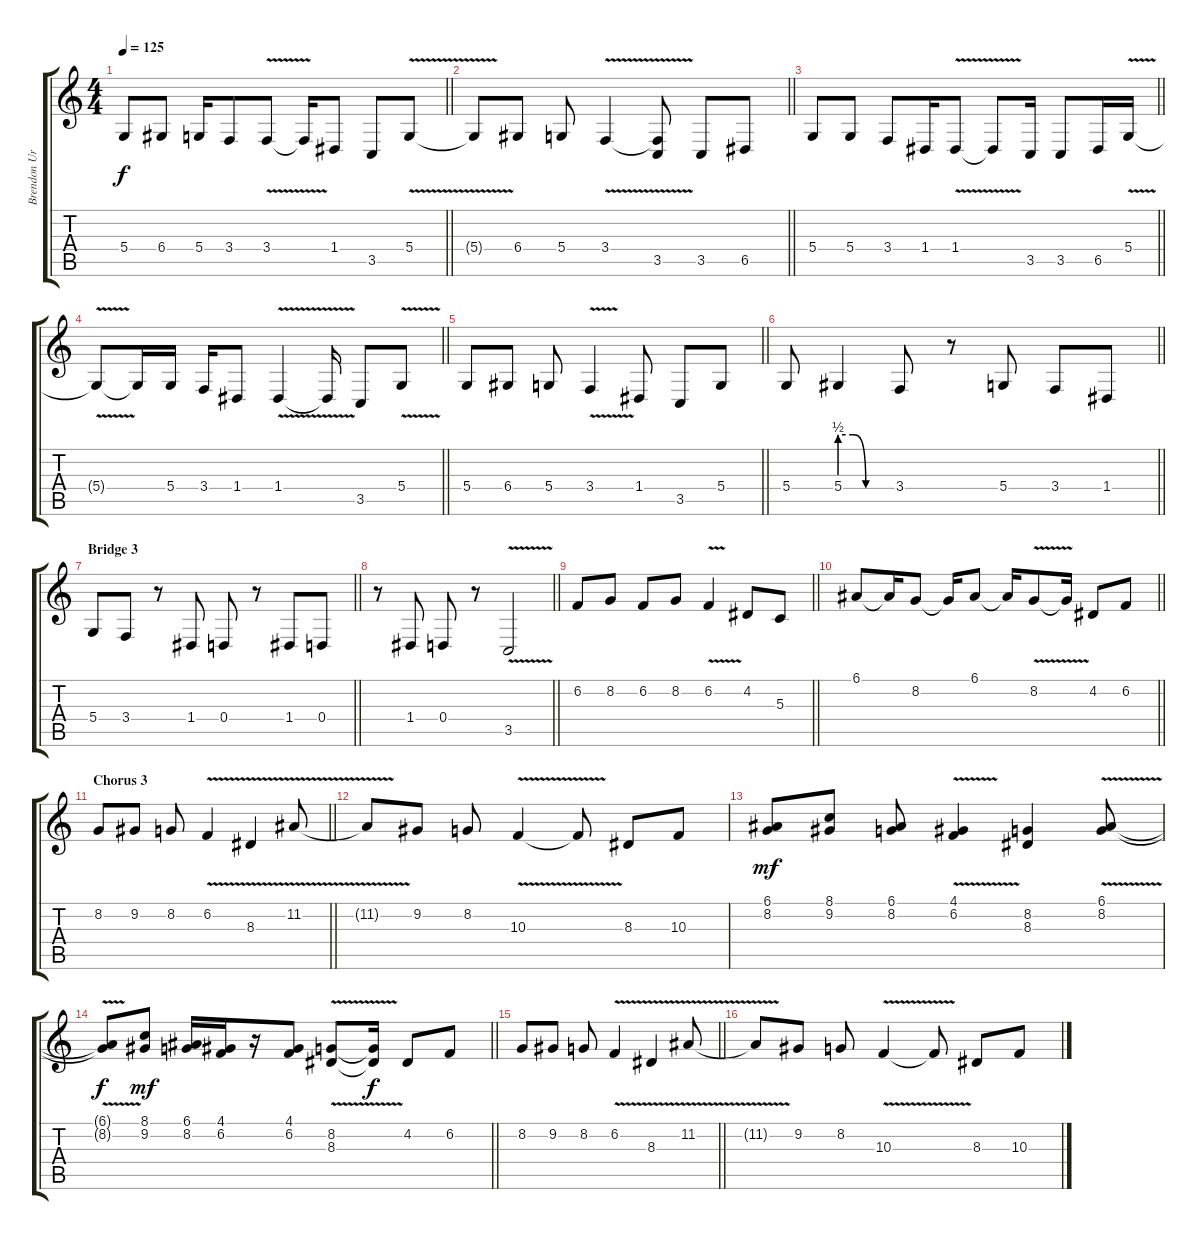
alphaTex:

\track ("Brendon Urie (Lead Vocals and Harmonies)" "Brendon Ur") {instrument clarinet}
\staff {score tabs}
\tuning (E4 B3 G3 D3 A2 E2) {hide}
\ts (4 4)
\tempo 125
\clef g2
\barLineRight lightlight
\ks c
5.4{t}.8{dy f} 6.4.8 5.4.16 3.4.8 3.4{v}.8 3.4{t}.16 1.4.8 3.5.8 5.4{v}.8 |
\barLineRight lightlight
5.4{t}.8 6.4.8 5.4.8 3.4{v}.4 (3.4{t} 3.5).8 3.5.8 6.5.8 |
\barLineRight lightlight
5.4.8 5.4.8 3.4.8 1.4.16 1.4{v}.8 1.4{t}.8 3.5.16 3.5.8 6.5.16 5.4{v}.16 |
\barLineRight lightlight
5.4{t}.8 5.4{t}.16 5.4.16 3.4.16 1.4.8 1.4{v}.4 1.4{t}.16 3.5.8 5.4{v}.8 |
\barLineRight lightlight
5.4.8 6.4.8 5.4.8 3.4{v}.4 1.4.8 3.5.8 5.4.8 |
\barLineRight lightlight
5.4.8 5.4{be (custom 0 2 15 2 30 0 60 0)}.4 3.4.8 r.8 5.4.8 3.4.8 1.4.8 |
\section ("" "Bridge 3")
\barLineRight lightlight
5.4.8 3.4.8 r.8 1.4.8 0.4.8 r.8 1.4.8 0.4.8 |
\barLineRight lightlight
r.8 1.4.8 0.4.8 r.8 3.5{v}.2 |
\barLineRight lightlight
6.2.8{volume 15} 8.2.8 6.2.8 8.2.8 6.2{v}.4 4.2.8 5.3.8 |
\barLineRight lightlight
6.1.8 6.1{t}.16 8.2.8 8.2{t}.16 6.1.8 6.1{t}.16 8.2{v}.8 8.2{t}.16 4.2.8 6.2.8 |
\section ("" "Chorus 3")
\barLineRight lightlight
8.2.8 9.2.8 8.2.8 6.2{v}.4 8.3{v}.4 11.2{v}.8 |
11.2{t}.8 9.2.8 8.2.8 10.3{v}.4 10.3{t}.8 8.3.8 10.3.8 |
(6.1 8.2).8{dy mf} (8.1 9.2).8 (6.1 8.2).8 (4.1{v} 6.2{v}).4 (8.2 8.3).4 (6.1{v} 8.2{v}).8 |
\barLineRight lightlight
(6.1{t} 8.2{t}).8{dy f} (8.1 9.2).8{dy mf} (6.1 8.2).16 (4.1 6.2).16 r.16 (4.1 6.2).8 (8.2{v} 8.3{v}).8 (8.2{t} 8.3{t}).16{dy f} 4.2.8 6.2.8 |
\barLineRight lightlight
8.2.8 9.2.8 8.2.8 6.2{v}.4 8.3{v}.4 11.2{v}.8 |
11.2{t}.8 9.2.8 8.2.8 10.3{v}.4 10.3{t}.8 8.3.8 10.3.8
